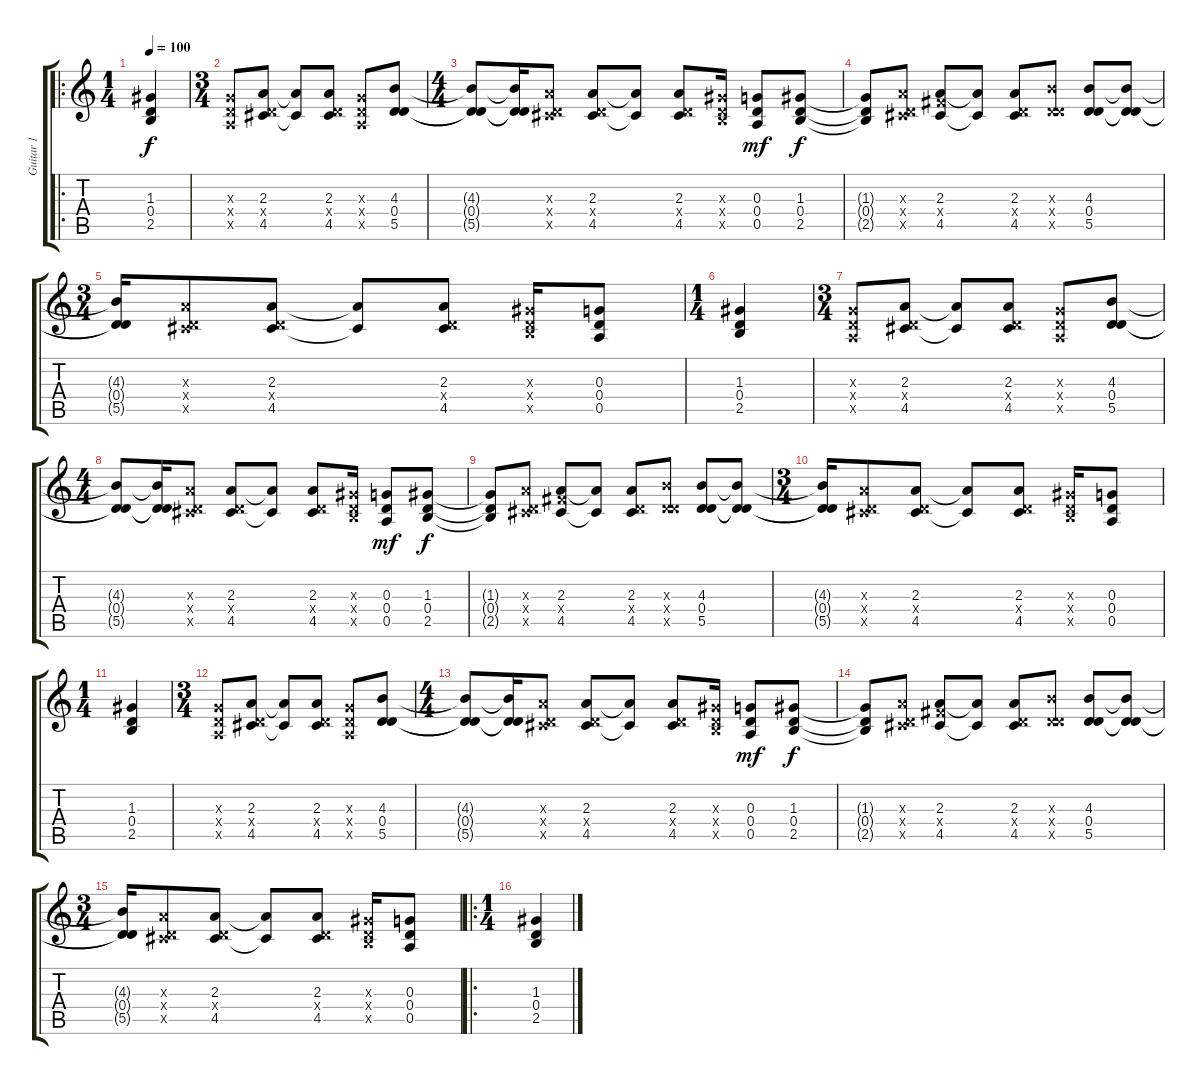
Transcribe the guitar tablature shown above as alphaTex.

\track ("Guitar 1" "Guitar 1") {instrument overdrivenguitar}
\staff {score tabs}
\tuning (E4 B3 G3 D3 A2 E2) {hide}
\ro
\ts (1 4)
\tempo 100
\clef g2
\ks c
(1.3 0.4 2.5).4{dy f instrument overdrivenguitar} |
\ts (3 4)
(0.3{x} 0.4{x} 0.5{x}).8 (2.3 0.4{x} 4.5).8 (2.3{t} 4.5{t}).8 (2.3 0.4{x} 4.5).8 (0.3{x} 0.4{x} 0.5{x}).8 (4.3 0.4 5.5).8 |
\ts (4 4)
(4.3{t} 0.4{t} 5.5{t}).8 (4.3{t} 0.4{t} 5.5{t}).16 (2.3{x} 0.4{x} 4.5{x}).8 (2.3 0.4{x} 4.5).8 (2.3{t} 4.5{t}).8 (2.3 0.4{x} 4.5).8 (1.3{x} 0.4{x} 2.5{x}).16 (0.3 0.4 0.5).8{dy mf} (1.3 0.4 2.5).8{dy f} |
(1.3{t} 0.4{t} 2.5{t}).8 (2.3{x} 0.4{x} 4.5{x}).8 (2.3 4.4{x} 4.5).8 (2.3{t} 4.5{t}).8 (2.3 0.4{x} 4.5).8 (4.3{x} 0.4{x} 5.5{x}).8 (4.3 0.4 5.5).8 (4.3{t} 0.4{t} 5.5{t}).8 |
\ts (3 4)
(4.3{t} 0.4{t} 5.5{t}).16 (2.3{x} 0.4{x} 4.5{x}).8 (2.3 0.4{x} 4.5).8 (2.3{t} 4.5{t}).8 (2.3 0.4{x} 4.5).8 (1.3{x} 0.4{x} 2.5{x}).16 (0.3 0.4 0.5).8 |
\ts (1 4)
(1.3 0.4 2.5).4 |
\ts (3 4)
(0.3{x} 0.4{x} 0.5{x}).8 (2.3 0.4{x} 4.5).8 (2.3{t} 4.5{t}).8 (2.3 0.4{x} 4.5).8 (0.3{x} 0.4{x} 0.5{x}).8 (4.3 0.4 5.5).8 |
\ts (4 4)
(4.3{t} 0.4{t} 5.5{t}).8 (4.3{t} 0.4{t} 5.5{t}).16 (2.3{x} 0.4{x} 4.5{x}).8 (2.3 0.4{x} 4.5).8 (2.3{t} 4.5{t}).8 (2.3 0.4{x} 4.5).8 (1.3{x} 0.4{x} 2.5{x}).16 (0.3 0.4 0.5).8{dy mf} (1.3 0.4 2.5).8{dy f} |
(1.3{t} 0.4{t} 2.5{t}).8 (2.3{x} 0.4{x} 4.5{x}).8 (2.3 4.4{x} 4.5).8 (2.3{t} 4.5{t}).8 (2.3 0.4{x} 4.5).8 (4.3{x} 0.4{x} 5.5{x}).8 (4.3 0.4 5.5).8 (4.3{t} 0.4{t} 5.5{t}).8 |
\ts (3 4)
(4.3{t} 0.4{t} 5.5{t}).16 (2.3{x} 0.4{x} 4.5{x}).8 (2.3 0.4{x} 4.5).8 (2.3{t} 4.5{t}).8 (2.3 0.4{x} 4.5).8 (1.3{x} 0.4{x} 2.5{x}).16 (0.3 0.4 0.5).8 |
\ts (1 4)
(1.3 0.4 2.5).4 |
\ts (3 4)
(0.3{x} 0.4{x} 0.5{x}).8 (2.3 0.4{x} 4.5).8 (2.3{t} 4.5{t}).8 (2.3 0.4{x} 4.5).8 (0.3{x} 0.4{x} 0.5{x}).8 (4.3 0.4 5.5).8 |
\ts (4 4)
(4.3{t} 0.4{t} 5.5{t}).8 (4.3{t} 0.4{t} 5.5{t}).16 (2.3{x} 0.4{x} 4.5{x}).8 (2.3 0.4{x} 4.5).8 (2.3{t} 4.5{t}).8 (2.3 0.4{x} 4.5).8 (1.3{x} 0.4{x} 2.5{x}).16 (0.3 0.4 0.5).8{dy mf} (1.3 0.4 2.5).8{dy f} |
(1.3{t} 0.4{t} 2.5{t}).8 (2.3{x} 0.4{x} 4.5{x}).8 (2.3 4.4{x} 4.5).8 (2.3{t} 4.5{t}).8 (2.3 0.4{x} 4.5).8 (4.3{x} 0.4{x} 5.5{x}).8 (4.3 0.4 5.5).8 (4.3{t} 0.4{t} 5.5{t}).8 |
\ts (3 4)
(4.3{t} 0.4{t} 5.5{t}).16 (2.3{x} 0.4{x} 4.5{x}).8 (2.3 0.4{x} 4.5).8 (2.3{t} 4.5{t}).8 (2.3 0.4{x} 4.5).8 (1.3{x} 0.4{x} 2.5{x}).16 (0.3 0.4 0.5).8 |
\ro
\ts (1 4)
(1.3 0.4 2.5).4
